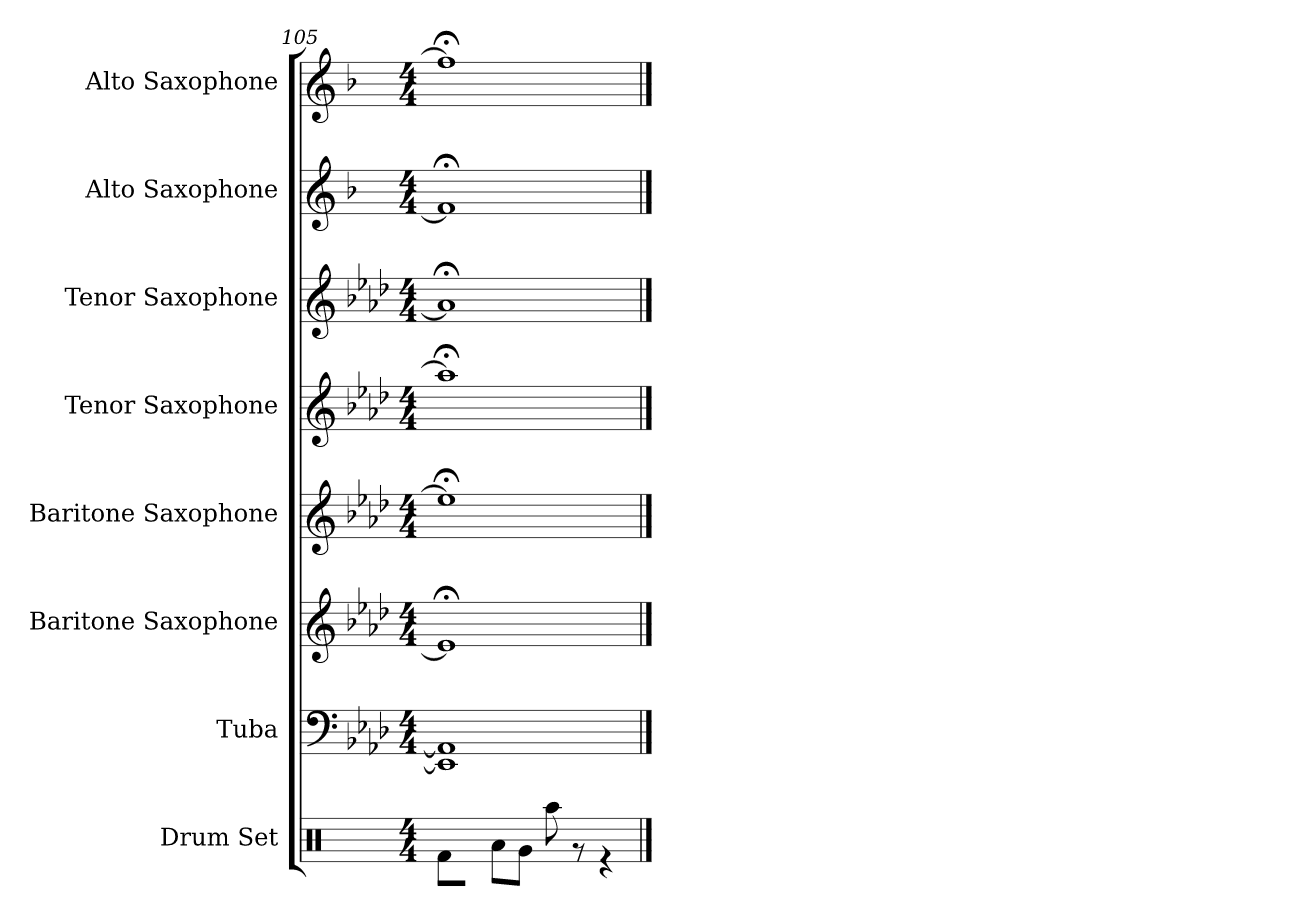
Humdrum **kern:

**kern	**kern	**kern	**kern	**kern	**kern	**kern	**kern
*part8	*part7	*part6	*part5	*part4	*part3	*part2	*part1
*staff8	*staff7	*staff6	*staff5	*staff4	*staff3	*staff2	*staff1
*I"Drum Set	*I"Tuba	*I"Baritone Saxophone	*I"Baritone Saxophone	*I"Tenor Saxophone	*I"Tenor Saxophone	*I"Alto Saxophone	*I"Alto Saxophone
*I'Drs.	*I'Tba.	*I'Bar. Sax.	*I'Bar. Sax.	*I'T. Sax.	*I'T. Sax.	*I'A. Sax.	*I'A. Sax.
*clefX	*clefF4	*clefG2	*clefG2	*clefG2	*clefG2	*clefG2	*clefG2
*	*	*ITrd12c21	*ITrd12c21	*ITrd8c14	*ITrd8c14	*ITrd5c9	*ITrd5c9
*k[]	*k[b-e-a-d-]	*k[b-e-a-d-]	*k[b-e-a-d-]	*k[b-e-a-d-]	*k[b-e-a-d-]	*k[b-e-a-d-]	*k[b-e-a-d-]
*M4/4	*M4/4	*M4/4	*M4/4	*M4/4	*M4/4	*M4/4	*M4/4
=105	=105	=105	=105	=105	=105	=105	=105
*^	*	*	*	*	*	*	*
1ryy	8Rf\L	1EE-] 1AA-]	1E-;<]	1e-;<]	1a-;<]	1A-;<]	1A-;<]	1a-;<]
.	8R\J	.	.	.	.	.	.	.
.	8Ra\L	.	.	.	.	.	.	.
.	8Rg\J	.	.	.	.	.	.	.
.	8Raa\	.	.	.	.	.	.	.
.	8r	.	.	.	.	.	.	.
.	4r	.	.	.	.	.	.	.
*v	*v	*	*	*	*	*	*	*
==	==	==	==	==	==	==	==
*-	*-	*-	*-	*-	*-	*-	*-
